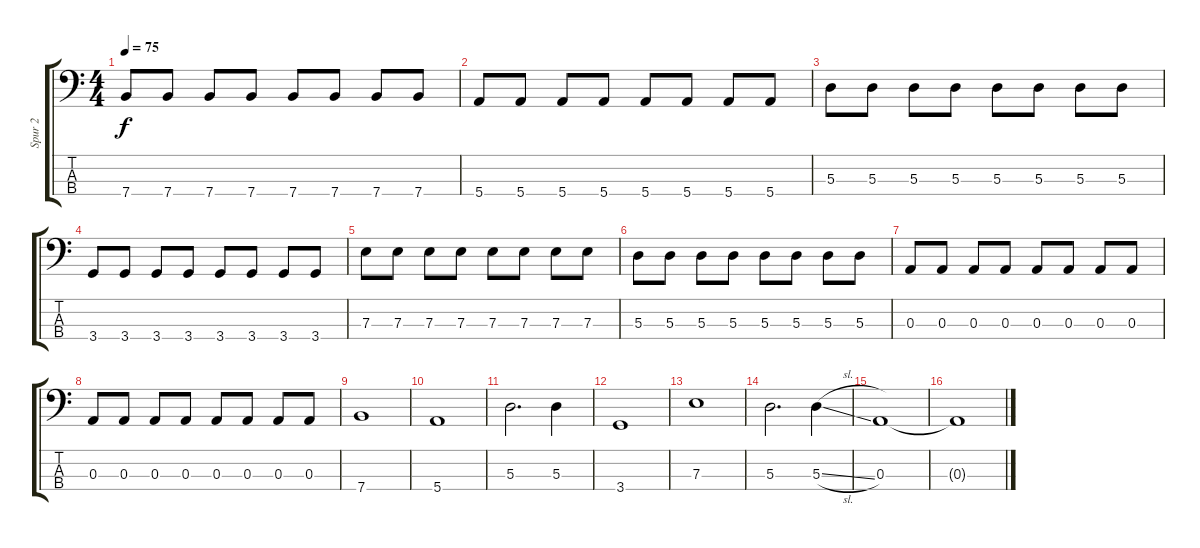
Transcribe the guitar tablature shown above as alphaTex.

\track ("Spur 2" "Spur 2") {instrument electricbassfinger}
\staff {score tabs}
\tuning (G2 D2 A1 E1) {hide}
\ts (4 4)
\tempo 75
\clef f4
\ks c
7.4.8{dy f} 7.4.8 7.4.8 7.4.8 7.4.8 7.4.8 7.4.8 7.4.8 |
5.4.8 5.4.8 5.4.8 5.4.8 5.4.8 5.4.8 5.4.8 5.4.8 |
5.3.8 5.3.8 5.3.8 5.3.8 5.3.8 5.3.8 5.3.8 5.3.8 |
3.4.8 3.4.8 3.4.8 3.4.8 3.4.8 3.4.8 3.4.8 3.4.8 |
7.3.8 7.3.8 7.3.8 7.3.8 7.3.8 7.3.8 7.3.8 7.3.8 |
5.3.8 5.3.8 5.3.8 5.3.8 5.3.8 5.3.8 5.3.8 5.3.8 |
0.3.8 0.3.8 0.3.8 0.3.8 0.3.8 0.3.8 0.3.8 0.3.8 |
0.3.8 0.3.8 0.3.8 0.3.8 0.3.8 0.3.8 0.3.8 0.3.8 |
7.4.1 |
5.4.1 |
5.3.2{d} 5.3.4 |
3.4.1 |
7.3.1 |
5.3.2{d} 5.3{sl}.4 |
0.3.1 |
0.3{t}.1
